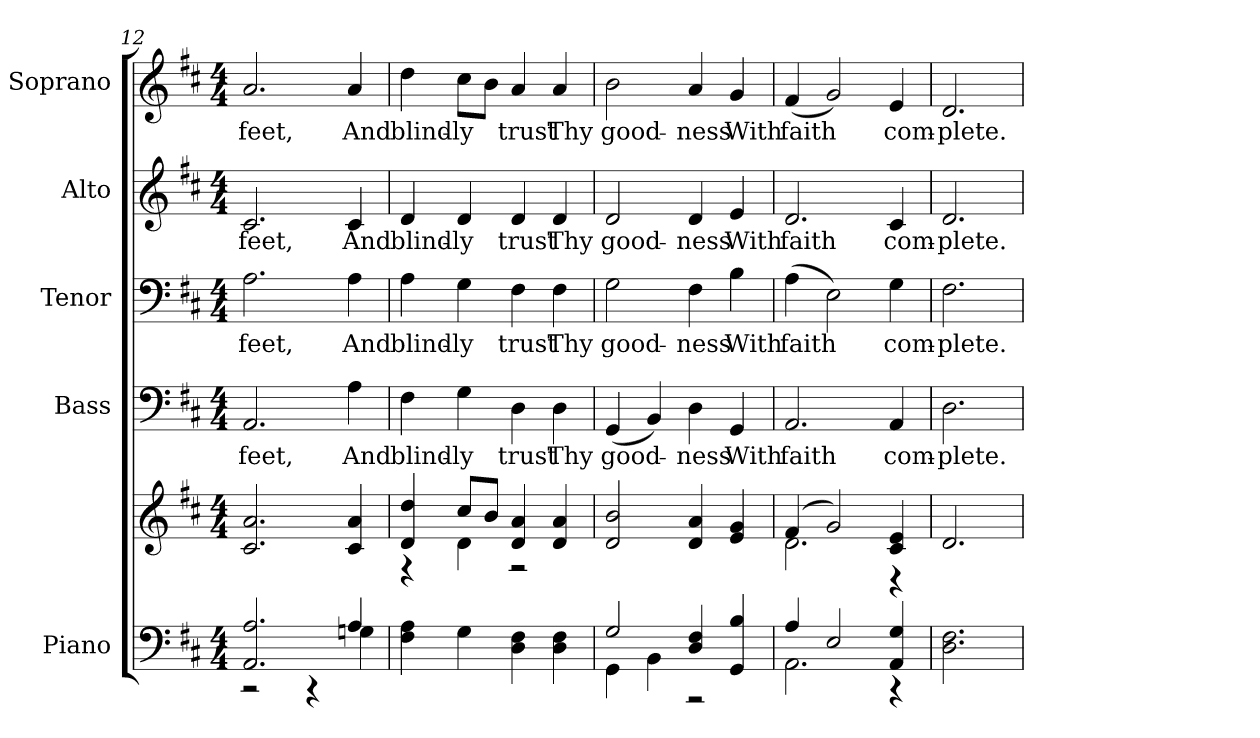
**kern	**kern	**kern	**text	**kern	**text	**kern	**text	**kern	**text
*part5	*part5	*part4	*part4	*part3	*part3	*part2	*part2	*part1	*part1
*staff6	*staff5	*staff4	*staff4	*staff3	*staff3	*staff2	*staff2	*staff1	*staff1
*I"Piano	*	*I"Bass	*	*I"Tenor	*	*I"Alto	*	*I"Soprano	*
*I'Pno.	*	*I'B.	*	*I'T.	*	*I'A.	*	*I'S.	*
!!LO:PB:g=z
*clefF4	*clefG2	*clefF4	*	*clefF4	*	*clefG2	*	*clefG2	*
*k[f#c#]	*k[f#c#]	*k[f#c#]	*	*k[f#c#]	*	*k[f#c#]	*	*k[f#c#]	*
*D:	*D:	*D:	*	*D:	*	*D:	*	*D:	*
*M4/4	*M4/4	*M4/4	*	*M4/4	*	*M4/4	*	*M4/4	*
=12	=12	=12	=12	=12	=12	=12	=12	=12	=12
*^	*	*	*	*	*	*	*	*	*
!	!	!	!	!LO:LY:b:color=#000000	!	!	!	!	!	!
!	!	!	!	!	!	!LO:LY:b:color=#000000	!	!	!	!
!	!	!	!	!	!	!	!	!LO:LY:b:color=#000000	!	!
!	!	!	!	!	!	!	!	!	!	!LO:LY:b:color=#000000
2.AAi/ 2.Ai	2r	2.c#i/ 2.ai	2.AAi/	feet,	2.Ai\	feet,	2.c#i/	feet,	2.ai/	feet,
.	4r	.	.	.	.	.	.	.	.	.
!	!	!	!	!LO:LY:b:color=#000000	!	!	!	!	!	!
!	!	!	!	!	!	!LO:LY:b:color=#000000	!	!	!	!
!	!	!	!	!	!	!	!	!LO:LY:b:color=#000000	!	!
!	!	!	!	!	!	!	!	!	!	!LO:LY:b:color=#000000
4Ai/	4Gni\	4c#i/ 4ai	4Ai\	And	4Ai\	And	4c#i/	And	4ai/	And
*v	*v	*	*	*	*	*	*	*	*	*
=13	=13	=13	=13	=13	=13	=13	=13	=13	=13
*	*^	*	*	*	*	*	*	*	*
*^	*	*	*	*	*	*	*	*	*	*
!	!	!	!	!	!LO:LY:b:color=#000000	!	!	!	!	!	!
*v	*v	*	*	*	*	*	*	*	*	*	*
*^	*	*	*	*	*	*	*	*	*	*
!	!	!	!	!	!	!	!LO:LY:b:color=#000000	!	!	!	!
*v	*v	*	*	*	*	*	*	*	*	*	*
*^	*	*	*	*	*	*	*	*	*	*
!	!	!	!	!	!	!	!	!	!LO:LY:b:color=#000000	!	!
*v	*v	*	*	*	*	*	*	*	*	*	*
*^	*	*	*	*	*	*	*	*	*	*
!	!	!	!	!	!	!	!	!	!	!	!LO:LY:b:color=#000000
*v	*v	*	*	*	*	*	*	*	*	*	*
4F#i\ 4Ai	4di/ 4ddi	4r	4F#i\	blind-	4Ai\	blind-	4di/	blind-	4ddi\	blind-
!	!	!	!	!LO:LY:b:color=#000000	!	!	!	!	!	!
!	!	!	!	!	!	!LO:LY:b:color=#000000	!	!	!	!
!	!	!	!	!	!	!	!	!LO:LY:b:color=#000000	!	!
!	!	!	!	!	!	!	!	!	!	!LO:LY:b:color=#000000
4Gi\	8cc#i/L	4di\	4Gi\	-ly	4Gi\	-ly	4di/	-ly	8cc#i\L	-ly
.	8bi/J	.	.	.	.	.	.	.	8bi\J	.
!	!	!	!	!LO:LY:b:color=#000000	!	!	!	!	!	!
!	!	!	!	!	!	!LO:LY:b:color=#000000	!	!	!	!
!	!	!	!	!	!	!	!	!LO:LY:b:color=#000000	!	!
!	!	!	!	!	!	!	!	!	!	!LO:LY:b:color=#000000
4Di\ 4F#i	4di/ 4ai	2r	4Di\	trust	4F#i\	trust	4di/	trust	4ai/	trust
!	!	!	!	!LO:LY:b:color=#000000	!	!	!	!	!	!
!	!	!	!	!	!	!LO:LY:b:color=#000000	!	!	!	!
!	!	!	!	!	!	!	!	!LO:LY:b:color=#000000	!	!
!	!	!	!	!	!	!	!	!	!	!LO:LY:b:color=#000000
4Di\ 4F#i	4di/ 4ai	.	4Di\	Thy	4F#i\	Thy	4di/	Thy	4ai/	Thy
*	*v	*v	*	*	*	*	*	*	*	*
=14	=14	=14	=14	=14	=14	=14	=14	=14	=14
*^	*	*	*	*	*	*	*	*	*
!	!	!	!	!LO:LY:b:color=#000000	!	!	!	!	!	!
!	!	!	!	!	!	!LO:LY:b:color=#000000	!	!	!	!
!	!	!	!	!	!	!	!	!LO:LY:b:color=#000000	!	!
!	!	!	!	!	!	!	!	!	!	!LO:LY:b:color=#000000
2Gi/	4GGi\	2di/ 2bi	(4GGi/	good-	2Gi\	good-	2di/	good-	2bi\	good-
.	4BBi\	.	4BBi/)	.	.	.	.	.	.	.
!	!	!	!	!LO:LY:b:color=#000000	!	!	!	!	!	!
!	!	!	!	!	!	!LO:LY:b:color=#000000	!	!	!	!
!	!	!	!	!	!	!	!	!LO:LY:b:color=#000000	!	!
!	!	!	!	!	!	!	!	!	!	!LO:LY:b:color=#000000
4Di/ 4F#i	2r	4di/ 4ai	4Di\	-ness	4F#i\	-ness	4di/	-ness	4ai/	-ness
!	!	!	!	!LO:LY:b:color=#000000	!	!	!	!	!	!
!	!	!	!	!	!	!LO:LY:b:color=#000000	!	!	!	!
!	!	!	!	!	!	!	!	!LO:LY:b:color=#000000	!	!
!	!	!	!	!	!	!	!	!	!	!LO:LY:b:color=#000000
4GGi/ 4Bi	.	4ei/ 4gi	4GGi/	With	4Bi\	With	4ei/	With	4gi/	With
!!LO:PB:g=z
=15	=15	=15	=15	=15	=15	=15	=15	=15	=15	=15
*	*	*^	*	*	*	*	*	*	*	*
!	!	!	!	!	!LO:LY:b:color=#000000	!	!	!	!	!	!
!	!	!	!	!	!	!	!LO:LY:b:color=#000000	!	!	!	!
!	!	!	!	!	!	!	!	!	!LO:LY:b:color=#000000	!	!
!	!	!	!	!	!	!	!	!	!	!	!LO:LY:b:color=#000000
4Ai/	2.AAi\	(4f#i/	2.di\	2.AAi/	faith	(4Ai\	faith	2.di/	faith	(4f#i/	faith
2Ei/	.	2gi/)	.	.	.	2Ei\)	.	.	.	2gi/)	.
!	!	!	!	!	!LO:LY:b:color=#000000	!	!	!	!	!	!
!	!	!	!	!	!	!	!LO:LY:b:color=#000000	!	!	!	!
!	!	!	!	!	!	!	!	!	!LO:LY:b:color=#000000	!	!
!	!	!	!	!	!	!	!	!	!	!	!LO:LY:b:color=#000000
4AAi/ 4Gi	4r	4c#i/ 4ei	4r	4AAi/	com-	4Gi\	com-	4c#i/	com-	4ei/	com-
*v	*v	*	*	*	*	*	*	*	*	*	*
*	*v	*v	*	*	*	*	*	*	*	*
=16	=16	=16	=16	=16	=16	=16	=16	=16	=16
*^	*^	*	*	*	*	*	*	*	*
!	!	!	!	!	!LO:LY:b:color=#000000	!	!	!	!	!	!
*v	*v	*	*	*	*	*	*	*	*	*	*
*	*v	*v	*	*	*	*	*	*	*	*
*^	*^	*	*	*	*	*	*	*	*
!	!	!	!	!	!	!	!LO:LY:b:color=#000000	!	!	!	!
*v	*v	*	*	*	*	*	*	*	*	*	*
*	*v	*v	*	*	*	*	*	*	*	*
*^	*^	*	*	*	*	*	*	*	*
!	!	!	!	!	!	!	!	!	!LO:LY:b:color=#000000	!	!
*v	*v	*	*	*	*	*	*	*	*	*	*
*	*v	*v	*	*	*	*	*	*	*	*
*^	*^	*	*	*	*	*	*	*	*
!	!	!	!	!	!	!	!	!	!	!	!LO:LY:b:color=#000000
*v	*v	*	*	*	*	*	*	*	*	*	*
*	*v	*v	*	*	*	*	*	*	*	*
2.Di\ 2.F#i	2.di/	2.Di\	-plete.	2.F#i\	-plete.	2.di/	-plete.	2.di/	-plete.
=	=	=	=	=	=	=	=	=	=
*-	*-	*-	*-	*-	*-	*-	*-	*-	*-
